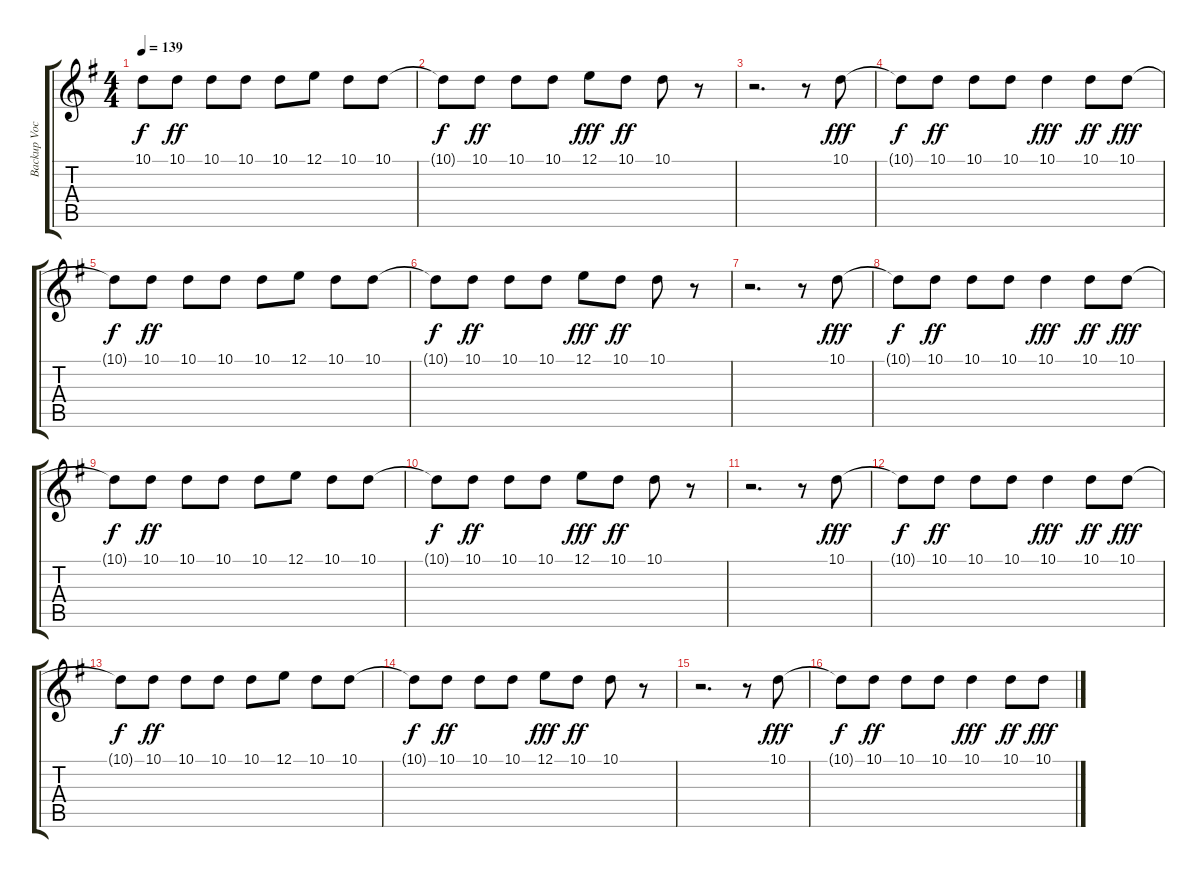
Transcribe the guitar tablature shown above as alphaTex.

\track ("Backup Vocals" "Backup Voc") {instrument flute}
\staff {score tabs}
\tuning (E4 B3 G3 D3 A2 E2) {hide}
\ts (4 4)
\tempo 139
\clef g2
\ks g
10.1{t}.8{dy f} 10.1.8{dy ff} 10.1.8 10.1.8 10.1.8 12.1.8 10.1.8 10.1.8 |
10.1{t}.8{dy f} 10.1.8{dy ff} 10.1.8 10.1.8 12.1.8{dy fff} 10.1.8{dy ff} 10.1.8 r.8 |
r.2{d} r.8 10.1.8{dy fff} |
10.1{t}.8{dy f} 10.1.8{dy ff} 10.1.8 10.1.8 10.1.4{dy fff} 10.1.8{dy ff} 10.1.8{dy fff} |
10.1{t}.8{dy f} 10.1.8{dy ff} 10.1.8 10.1.8 10.1.8 12.1.8 10.1.8 10.1.8 |
10.1{t}.8{dy f} 10.1.8{dy ff} 10.1.8 10.1.8 12.1.8{dy fff} 10.1.8{dy ff} 10.1.8 r.8 |
r.2{d} r.8 10.1.8{dy fff} |
10.1{t}.8{dy f} 10.1.8{dy ff} 10.1.8 10.1.8 10.1.4{dy fff} 10.1.8{dy ff} 10.1.8{dy fff} |
10.1{t}.8{dy f} 10.1.8{dy ff} 10.1.8 10.1.8 10.1.8 12.1.8 10.1.8 10.1.8 |
10.1{t}.8{dy f} 10.1.8{dy ff} 10.1.8 10.1.8 12.1.8{dy fff} 10.1.8{dy ff} 10.1.8 r.8 |
r.2{d} r.8 10.1.8{dy fff} |
10.1{t}.8{dy f} 10.1.8{dy ff} 10.1.8 10.1.8 10.1.4{dy fff} 10.1.8{dy ff} 10.1.8{dy fff} |
10.1{t}.8{dy f} 10.1.8{dy ff} 10.1.8 10.1.8 10.1.8 12.1.8 10.1.8 10.1.8 |
10.1{t}.8{dy f} 10.1.8{dy ff} 10.1.8 10.1.8 12.1.8{dy fff} 10.1.8{dy ff} 10.1.8 r.8 |
r.2{d} r.8 10.1.8{dy fff volume 11} |
10.1{t}.8{dy f} 10.1.8{dy ff volume 11} 10.1.8{volume 10} 10.1.8 10.1.4{dy fff volume 10} 10.1.8{dy ff volume 10} 10.1.8{dy fff volume 10}
